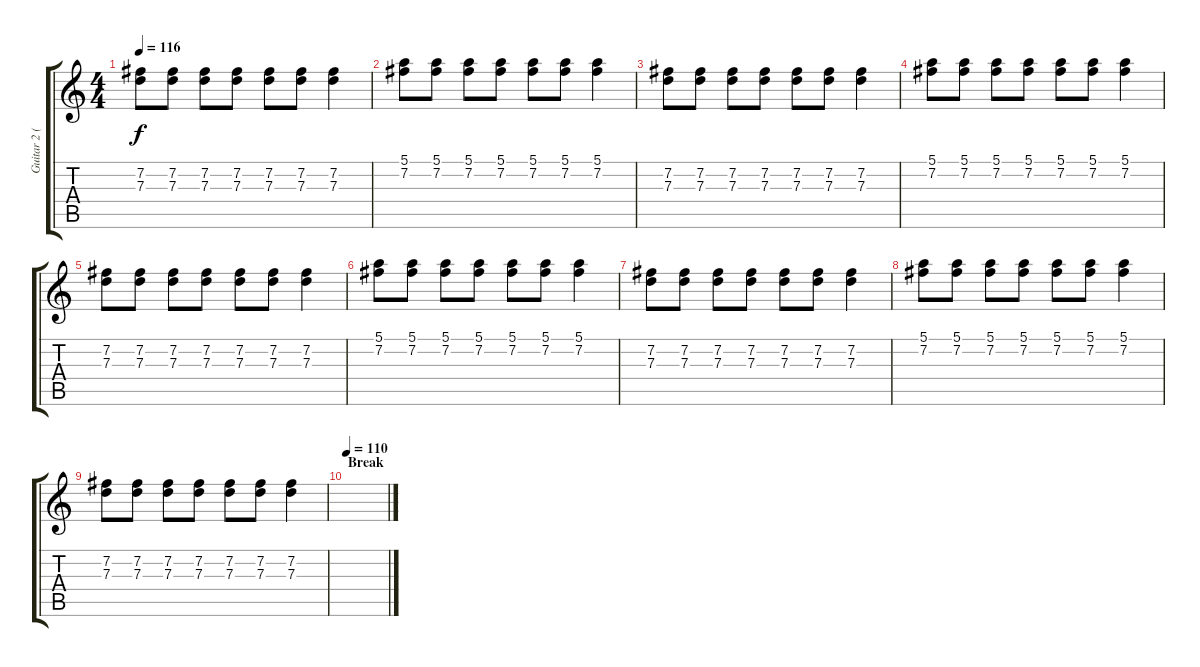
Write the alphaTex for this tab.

\track ("Guitar 2 (Paul)" "Guitar 2 (") {instrument acousticguitarsteel}
\staff {score tabs}
\tuning (E4 B3 G3 D3 A2 E2) {hide}
\ts (4 4)
\tempo 116
\clef g2
\ks c
(7.2 7.3).8{dy f} (7.2 7.3).8 (7.2 7.3).8 (7.2 7.3).8 (7.2 7.3).8 (7.2 7.3).8 (7.2 7.3).4 |
(5.1 7.2).8 (5.1 7.2).8 (5.1 7.2).8 (5.1 7.2).8 (5.1 7.2).8 (5.1 7.2).8 (5.1 7.2).4 |
(7.2 7.3).8 (7.2 7.3).8 (7.2 7.3).8 (7.2 7.3).8 (7.2 7.3).8 (7.2 7.3).8 (7.2 7.3).4 |
(5.1 7.2).8 (5.1 7.2).8 (5.1 7.2).8 (5.1 7.2).8 (5.1 7.2).8 (5.1 7.2).8 (5.1 7.2).4 |
(7.2 7.3).8 (7.2 7.3).8 (7.2 7.3).8 (7.2 7.3).8 (7.2 7.3).8 (7.2 7.3).8 (7.2 7.3).4 |
(5.1 7.2).8 (5.1 7.2).8 (5.1 7.2).8 (5.1 7.2).8 (5.1 7.2).8 (5.1 7.2).8 (5.1 7.2).4 |
(7.2 7.3).8 (7.2 7.3).8 (7.2 7.3).8 (7.2 7.3).8 (7.2 7.3).8 (7.2 7.3).8 (7.2 7.3).4 |
(5.1 7.2).8 (5.1 7.2).8 (5.1 7.2).8 (5.1 7.2).8 (5.1 7.2).8 (5.1 7.2).8 (5.1 7.2).4 |
(7.2 7.3).8 (7.2 7.3).8 (7.2 7.3).8 (7.2 7.3).8 (7.2 7.3).8 (7.2 7.3).8 (7.2 7.3).4 |
\section ("" "Break")
\tempo 110
